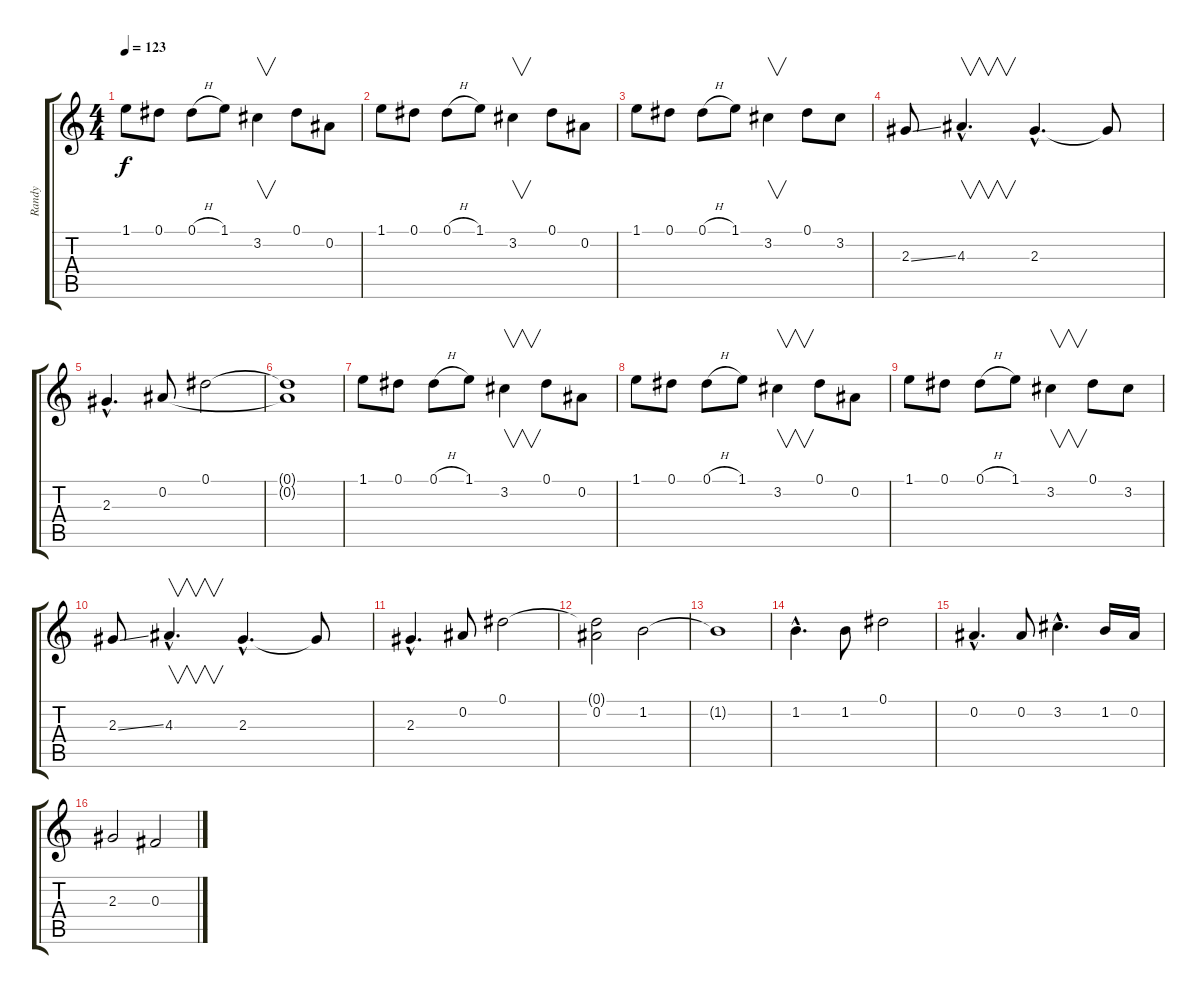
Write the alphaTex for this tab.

\track ("Randy" "Randy") {instrument acousticguitarsteel}
\staff {score tabs}
\tuning (Eb4 Bb3 Gb3 Db3 Ab2 Eb2) {hide}
\ts (4 4)
\tempo 123
\clef g2
\ks c
1.1.8{dy f instrument acousticguitarsteel} 0.1.8 0.1{h}.8 1.1.8 3.2.4{v} 0.1.8 0.2.8 |
1.1.8 0.1.8 0.1{h}.8 1.1.8 3.2.4{v} 0.1.8 0.2.8 |
1.1.8 0.1.8 0.1{h}.8 1.1.8 3.2.4{v} 0.1.8 3.2.8 |
2.3{ss}.8 4.3{hac}.4{v d} 2.3{hac}.4{d} 2.3{t}.8 |
2.3{hac}.4{d} 0.2.8 0.1.2 |
(0.1{t} 0.2{t}).1 |
1.1.8 0.1.8 0.1{h}.8 1.1.8 3.2.4{v} 0.1.8 0.2.8 |
1.1.8 0.1.8 0.1{h}.8 1.1.8 3.2.4{v} 0.1.8 0.2.8 |
1.1.8 0.1.8 0.1{h}.8 1.1.8 3.2.4{v} 0.1.8 3.2.8 |
2.3{ss}.8 4.3{hac}.4{v d} 2.3{hac}.4{d} 2.3{t}.8 |
2.3{hac}.4{d} 0.2.8 0.1.2 |
(0.1{t} 0.2).2 1.2.2 |
1.2{t}.1 |
1.2{hac}.4{d} 1.2.8 0.1.2 |
0.2{hac}.4{d} 0.2.8 3.2{hac}.4{d} 1.2.16 0.2.16 |
2.3.2 0.3.2
